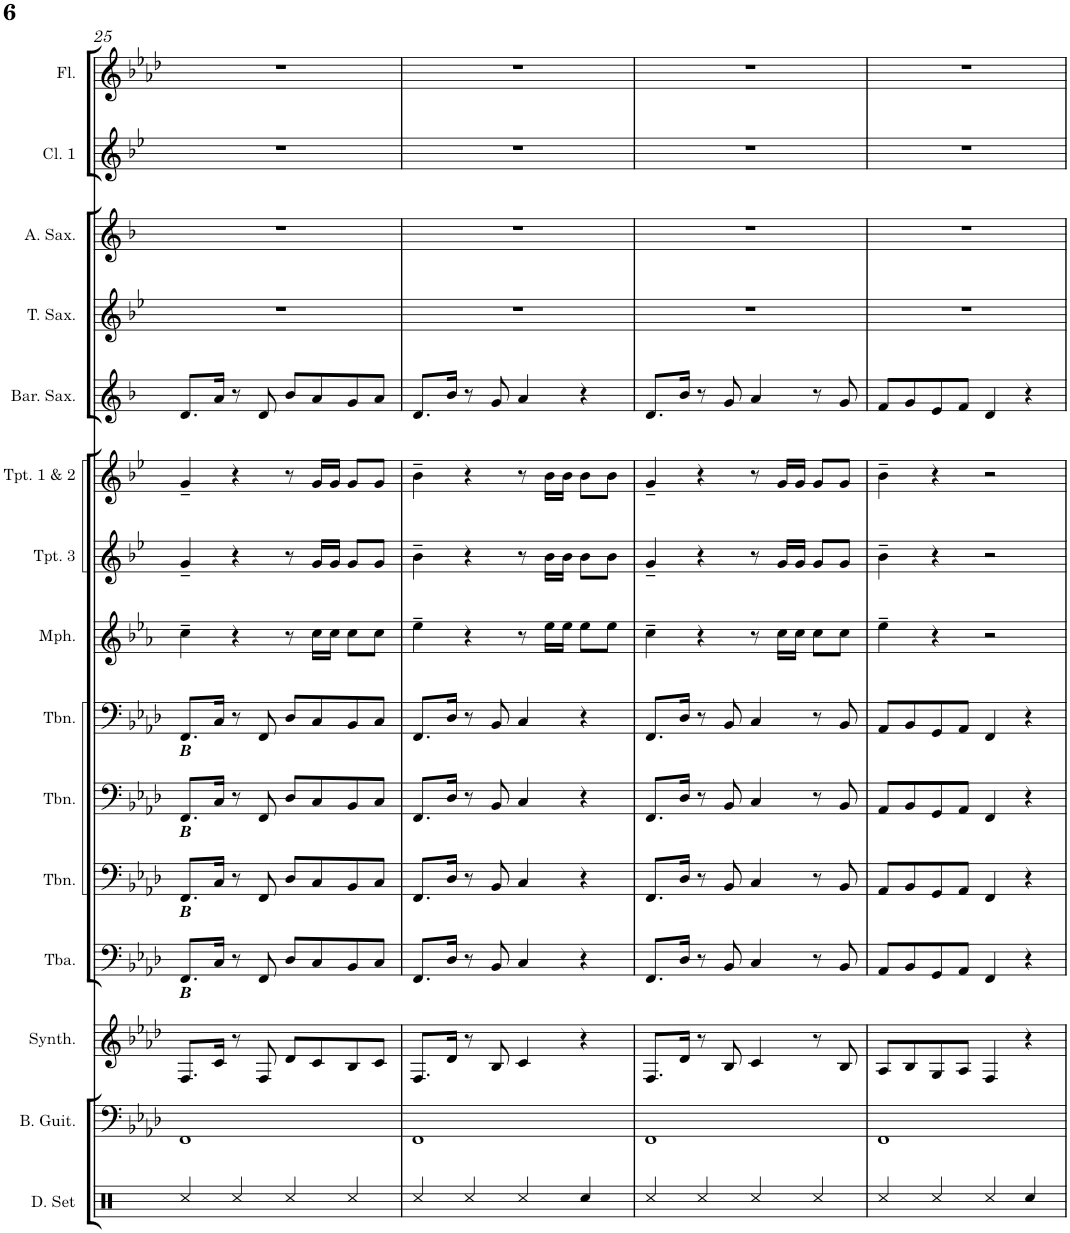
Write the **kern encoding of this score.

**kern	**kern	**kern	**kern	**dynam	**kern	**dynam	**kern	**dynam	**kern	**dynam	**kern	**kern	**kern	**kern	**kern	**kern	**kern	**kern
*part15	*part14	*part13	*part12	*part12	*part11	*part11	*part10	*part10	*part9	*part9	*part8	*part7	*part6	*part5	*part4	*part3	*part2	*part1
*staff15	*staff14	*staff13	*staff12	*staff12	*staff11	*staff11	*staff10	*staff10	*staff9	*staff9	*staff8	*staff7	*staff6	*staff5	*staff4	*staff3	*staff2	*staff1
*I"Drumset	*I"Bass Guitar	*I"Saw Synthesizer	*I"Tuba	*	*I"Trombone	*	*I"Trombone	*	*I"Trombone	*	*I"Mellophone	*I"Trumpet 3	*I"Trumpet 1 &amp; 2	*I"Baritone Sax	*I"Tenor Sax	*I"Alto Sax	*I"Clarinet 1	*I"Flute
*I'D. Set	*I'B. Guit.	*I'Synth.	*I'Tba.	*	*I'Tbn.	*	*I'Tbn.	*	*I'Tbn.	*	*I'Mph.	*I'Tpt. 3	*I'Tpt. 1 &amp; 2	*I'Bar. Sax.	*I'T. Sax.	*I'A. Sax.	*I'Cl. 1	*I'Fl.
!!LO:PB:g=z
*clefX	*clefF4	*clefG2	*clefF4	*	*clefF4	*	*clefF4	*	*clefF4	*	*clefG2	*clefG2	*clefG2	*clefG2	*clefG2	*clefG2	*clefG2	*clefG2
*	*Trd7c12	*	*	*	*	*	*	*	*	*	*Trd4c7	*Trd1c2	*Trd1c2	*Trd12c21	*Trd8c14	*Trd5c9	*Trd1c2	*
*k[]	*k[b-e-a-d-]	*k[b-e-a-d-]	*k[b-e-a-d-]	*	*k[b-e-a-d-]	*	*k[b-e-a-d-]	*	*k[b-e-a-d-]	*	*k[b-e-a-]	*k[b-e-]	*k[b-e-]	*k[b-]	*k[b-e-]	*k[b-]	*k[b-e-]	*k[b-e-a-d-]
*M4/4	*M4/4	*M4/4	*M4/4	*	*M4/4	*	*M4/4	*	*M4/4	*	*M4/4	*M4/4	*M4/4	*M4/4	*M4/4	*M4/4	*M4/4	*M4/4
=25	=25	=25	=25	=25	=25	=25	=25	=25	=25	=25	=25	=25	=25	=25	=25	=25	=25	=25
!	!	!	!	!LO:DY:b	!	!LO:DY:b	!	!LO:DY:b	!	!LO:DY:b	!	!	!	!	!	!	!	!
4Rcc/	1FF	8.F/L	8.FF/L	other-dynamics	8.FF/L	other-dynamics	8.FF/L	other-dynamics	8.FF/L	other-dynamics	4cc~\	4g~/	4g~/	8.d/L	1r	1r	1r	1r
.	.	16c/Jk	16C/Jk	.	16C/Jk	.	16C/Jk	.	16C/Jk	.	.	.	.	16a/Jk	.	.	.	.
4Rcc/	.	8r	8r	.	8r	.	8r	.	8r	.	4r	4r	4r	8r	.	.	.	.
.	.	8F/	8FF/	.	8FF/	.	8FF/	.	8FF/	.	.	.	.	8d/	.	.	.	.
4Rcc/	.	8d-/L	8D-/L	.	8D-/L	.	8D-/L	.	8D-/L	.	8r	8r	8r	8b-/L	.	.	.	.
.	.	8c/	8C/	.	8C/	.	8C/	.	8C/	.	16cc\LL	16g/LL	16g/LL	8a/	.	.	.	.
.	.	.	.	.	.	.	.	.	.	.	16cc\JJ	16g/JJ	16g/JJ	.	.	.	.	.
4Rcc/	.	8B-/	8BB-/	.	8BB-/	.	8BB-/	.	8BB-/	.	8cc\L	8g/L	8g/L	8g/	.	.	.	.
.	.	8c/J	8C/J	.	8C/J	.	8C/J	.	8C/J	.	8cc\J	8g/J	8g/J	8a/J	.	.	.	.
=26	=26	=26	=26	=26	=26	=26	=26	=26	=26	=26	=26	=26	=26	=26	=26	=26	=26	=26
4Rcc/	1FF	8.F/L	8.FF/L	.	8.FF/L	.	8.FF/L	.	8.FF/L	.	4ee-~\	4b-~\	4b-~\	8.d/L	1r	1r	1r	1r
.	.	16d-/Jk	16D-/Jk	.	16D-/Jk	.	16D-/Jk	.	16D-/Jk	.	.	.	.	16b-/Jk	.	.	.	.
4Rcc/	.	8r	8r	.	8r	.	8r	.	8r	.	4r	4r	4r	8r	.	.	.	.
.	.	8B-/	8BB-/	.	8BB-/	.	8BB-/	.	8BB-/	.	.	.	.	8g/	.	.	.	.
4Rcc/	.	4c/	4C/	.	4C/	.	4C/	.	4C/	.	8r	8r	8r	4a/	.	.	.	.
.	.	.	.	.	.	.	.	.	.	.	16ee-\LL	16b-\LL	16b-\LL	.	.	.	.	.
.	.	.	.	.	.	.	.	.	.	.	16ee-\JJ	16b-\JJ	16b-\JJ	.	.	.	.	.
4Rcc/	.	4r	4r	.	4r	.	4r	.	4r	.	8ee-\L	8b-\L	8b-\L	4r	.	.	.	.
.	.	.	.	.	.	.	.	.	.	.	8ee-\J	8b-\J	8b-\J	.	.	.	.	.
=27	=27	=27	=27	=27	=27	=27	=27	=27	=27	=27	=27	=27	=27	=27	=27	=27	=27	=27
4Rcc/	1FF	8.F/L	8.FF/L	.	8.FF/L	.	8.FF/L	.	8.FF/L	.	4cc~\	4g~/	4g~/	8.d/L	1r	1r	1r	1r
.	.	16d-/Jk	16D-/Jk	.	16D-/Jk	.	16D-/Jk	.	16D-/Jk	.	.	.	.	16b-/Jk	.	.	.	.
4Rcc/	.	8r	8r	.	8r	.	8r	.	8r	.	4r	4r	4r	8r	.	.	.	.
.	.	8B-/	8BB-/	.	8BB-/	.	8BB-/	.	8BB-/	.	.	.	.	8g/	.	.	.	.
4Rcc/	.	4c/	4C/	.	4C/	.	4C/	.	4C/	.	8r	8r	8r	4a/	.	.	.	.
.	.	.	.	.	.	.	.	.	.	.	16cc\LL	16g/LL	16g/LL	.	.	.	.	.
.	.	.	.	.	.	.	.	.	.	.	16cc\JJ	16g/JJ	16g/JJ	.	.	.	.	.
4Rcc/	.	8r	8r	.	8r	.	8r	.	8r	.	8cc\L	8g/L	8g/L	8r	.	.	.	.
.	.	8B-/	8BB-/	.	8BB-/	.	8BB-/	.	8BB-/	.	8cc\J	8g/J	8g/J	8g/	.	.	.	.
=28	=28	=28	=28	=28	=28	=28	=28	=28	=28	=28	=28	=28	=28	=28	=28	=28	=28	=28
4Rcc/	1FF	8A-/L	8AA-/L	.	8AA-/L	.	8AA-/L	.	8AA-/L	.	4ee-~\	4b-~\	4b-~\	8f/L	1r	1r	1r	1r
.	.	8B-/	8BB-/	.	8BB-/	.	8BB-/	.	8BB-/	.	.	.	.	8g/	.	.	.	.
4Rcc/	.	8G/	8GG/	.	8GG/	.	8GG/	.	8GG/	.	4r	4r	4r	8e/	.	.	.	.
.	.	8A-/J	8AA-/J	.	8AA-/J	.	8AA-/J	.	8AA-/J	.	.	.	.	8f/J	.	.	.	.
4Rcc/	.	4F/	4FF/	.	4FF/	.	4FF/	.	4FF/	.	2r	2r	2r	4d/	.	.	.	.
4Rcc/	.	4r	4r	.	4r	.	4r	.	4r	.	.	.	.	4r	.	.	.	.
=	=	=	=	=	=	=	=	=	=	=	=	=	=	=	=	=	=	=
*-	*-	*-	*-	*-	*-	*-	*-	*-	*-	*-	*-	*-	*-	*-	*-	*-	*-	*-
